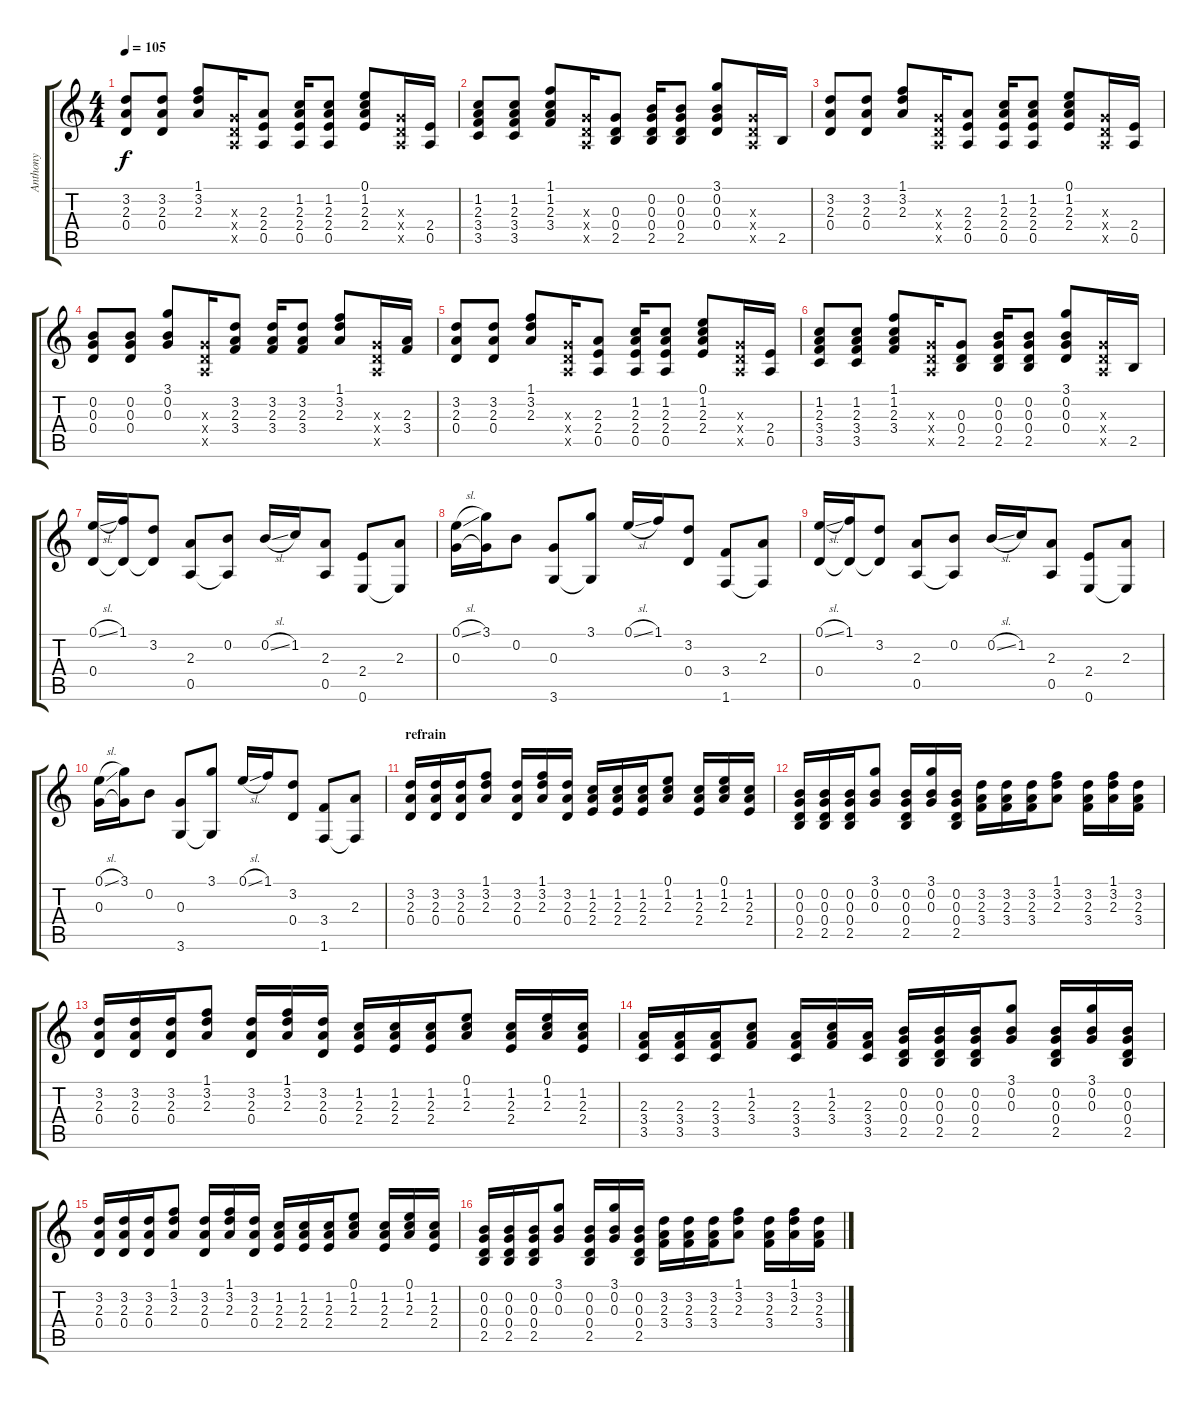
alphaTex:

\track ("Anthony" "Anthony") {instrument electricguitarmuted}
\staff {score tabs}
\tuning (E4 B3 G3 D3 A2 E2) {hide}
\ts (4 4)
\tempo 105
\clef g2
\ks c
(3.2 2.3 0.4).8{dy f} (3.2 2.3 0.4).8 (1.1 3.2 2.3).8 (0.3{x} 0.4{x} 0.5{x}).16 (2.3 2.4 0.5).8 (1.2 2.3 2.4 0.5).16 (1.2 2.3 2.4 0.5).8 (0.1 1.2 2.3 2.4).8 (0.3{x} 0.4{x} 0.5{x}).16 (2.4 0.5).16 |
(1.2 2.3 3.4 3.5).8 (1.2 2.3 3.4 3.5).8 (1.1 1.2 2.3 3.4).8 (0.3{x} 0.4{x} 0.5{x}).16 (0.3 0.4 2.5).8 (0.2 0.3 0.4 2.5).16 (0.2 0.3 0.4 2.5).8 (3.1 0.2 0.3 0.4).8 (0.3{x} 0.4{x} 0.5{x}).16 2.5.16 |
(3.2 2.3 0.4).8 (3.2 2.3 0.4).8 (1.1 3.2 2.3).8 (0.3{x} 0.4{x} 0.5{x}).16 (2.3 2.4 0.5).8 (1.2 2.3 2.4 0.5).16 (1.2 2.3 2.4 0.5).8 (0.1 1.2 2.3 2.4).8 (0.3{x} 0.4{x} 0.5{x}).16 (2.4 0.5).16 |
(0.2 0.3 0.4).8 (0.2 0.3 0.4).8 (3.1 0.2 0.3).8 (0.3{x} 0.4{x} 0.5{x}).16 (3.2 2.3 3.4).8 (3.2 2.3 3.4).16 (3.2 2.3 3.4).8 (1.1 3.2 2.3).8 (0.3{x} 0.4{x} 0.5{x}).16 (2.3 3.4).16 |
(3.2 2.3 0.4).8 (3.2 2.3 0.4).8 (1.1 3.2 2.3).8 (0.3{x} 0.4{x} 0.5{x}).16 (2.3 2.4 0.5).8 (1.2 2.3 2.4 0.5).16 (1.2 2.3 2.4 0.5).8 (0.1 1.2 2.3 2.4).8 (0.3{x} 0.4{x} 0.5{x}).16 (2.4 0.5).16 |
(1.2 2.3 3.4 3.5).8 (1.2 2.3 3.4 3.5).8 (1.1 1.2 2.3 3.4).8 (0.3{x} 0.4{x} 0.5{x}).16 (0.3 0.4 2.5).8 (0.2 0.3 0.4 2.5).16 (0.2 0.3 0.4 2.5).8 (3.1 0.2 0.3 0.4).8 (0.3{x} 0.4{x} 0.5{x}).16 2.5.16 |
(0.1{sl} 0.4).16 (1.1 0.4{t}).16 (3.2 0.4{t}).8 (2.3 0.5).8 (0.2 0.5{t}).8 0.2{sl}.16 1.2.16 (2.3 0.5).8 (2.4 0.6).8 (2.3 0.6{t}).8 |
(0.1{sl} 0.3).16 (3.1 0.3{t}).16 0.2.8 (0.3 3.6).8 (3.1 3.6{t}).8 0.1{sl}.16 1.1.16 (3.2 0.4).8 (3.4 1.6).8 (2.3 1.6{t}).8 |
(0.1{sl} 0.4).16 (1.1 0.4{t}).16 (3.2 0.4{t}).8 (2.3 0.5).8 (0.2 0.5{t}).8 0.2{sl}.16 1.2.16 (2.3 0.5).8 (2.4 0.6).8 (2.3 0.6{t}).8 |
(0.1{sl} 0.3).16 (3.1 0.3{t}).16 0.2.8 (0.3 3.6).8 (3.1 3.6{t}).8 0.1{sl}.16 1.1.16 (3.2 0.4).8 (3.4 1.6).8 (2.3 1.6{t}).8 |
\section ("" "refrain")
(3.2 2.3 0.4).16 (3.2 2.3 0.4).16 (3.2 2.3 0.4).16 (1.1 3.2 2.3).8 (3.2 2.3 0.4).16 (1.1 3.2 2.3).16 (3.2 2.3 0.4).16 (1.2 2.3 2.4).16 (1.2 2.3 2.4).16 (1.2 2.3 2.4).16 (0.1 1.2 2.3).8 (1.2 2.3 2.4).16 (0.1 1.2 2.3).16 (1.2 2.3 2.4).16 |
(0.2 0.3 0.4 2.5).16 (0.2 0.3 0.4 2.5).16 (0.2 0.3 0.4 2.5).16 (3.1 0.2 0.3).8 (0.2 0.3 0.4 2.5).16 (3.1 0.2 0.3).16 (0.2 0.3 0.4 2.5).16 (3.2 2.3 3.4).16 (3.2 2.3 3.4).16 (3.2 2.3 3.4).16 (1.1 3.2 2.3).8 (3.2 2.3 3.4).16 (1.1 3.2 2.3).16 (3.2 2.3 3.4).16 |
(3.2 2.3 0.4).16 (3.2 2.3 0.4).16 (3.2 2.3 0.4).16 (1.1 3.2 2.3).8 (3.2 2.3 0.4).16 (1.1 3.2 2.3).16 (3.2 2.3 0.4).16 (1.2 2.3 2.4).16 (1.2 2.3 2.4).16 (1.2 2.3 2.4).16 (0.1 1.2 2.3).8 (1.2 2.3 2.4).16 (0.1 1.2 2.3).16 (1.2 2.3 2.4).16 |
(2.3 3.4 3.5).16 (2.3 3.4 3.5).16 (2.3 3.4 3.5).16 (1.2 2.3 3.4).8 (2.3 3.4 3.5).16 (1.2 2.3 3.4).16 (2.3 3.4 3.5).16 (0.2 0.3 0.4 2.5).16 (0.2 0.3 0.4 2.5).16 (0.2 0.3 0.4 2.5).16 (3.1 0.2 0.3).8 (0.2 0.3 0.4 2.5).16 (3.1 0.2 0.3).16 (0.2 0.3 0.4 2.5).16 |
(3.2 2.3 0.4).16 (3.2 2.3 0.4).16 (3.2 2.3 0.4).16 (1.1 3.2 2.3).8 (3.2 2.3 0.4).16 (1.1 3.2 2.3).16 (3.2 2.3 0.4).16 (1.2 2.3 2.4).16 (1.2 2.3 2.4).16 (1.2 2.3 2.4).16 (0.1 1.2 2.3).8 (1.2 2.3 2.4).16 (0.1 1.2 2.3).16 (1.2 2.3 2.4).16 |
(0.2 0.3 0.4 2.5).16 (0.2 0.3 0.4 2.5).16 (0.2 0.3 0.4 2.5).16 (3.1 0.2 0.3).8 (0.2 0.3 0.4 2.5).16 (3.1 0.2 0.3).16 (0.2 0.3 0.4 2.5).16 (3.2 2.3 3.4).16 (3.2 2.3 3.4).16 (3.2 2.3 3.4).16 (1.1 3.2 2.3).8 (3.2 2.3 3.4).16 (1.1 3.2 2.3).16 (3.2 2.3 3.4).16
